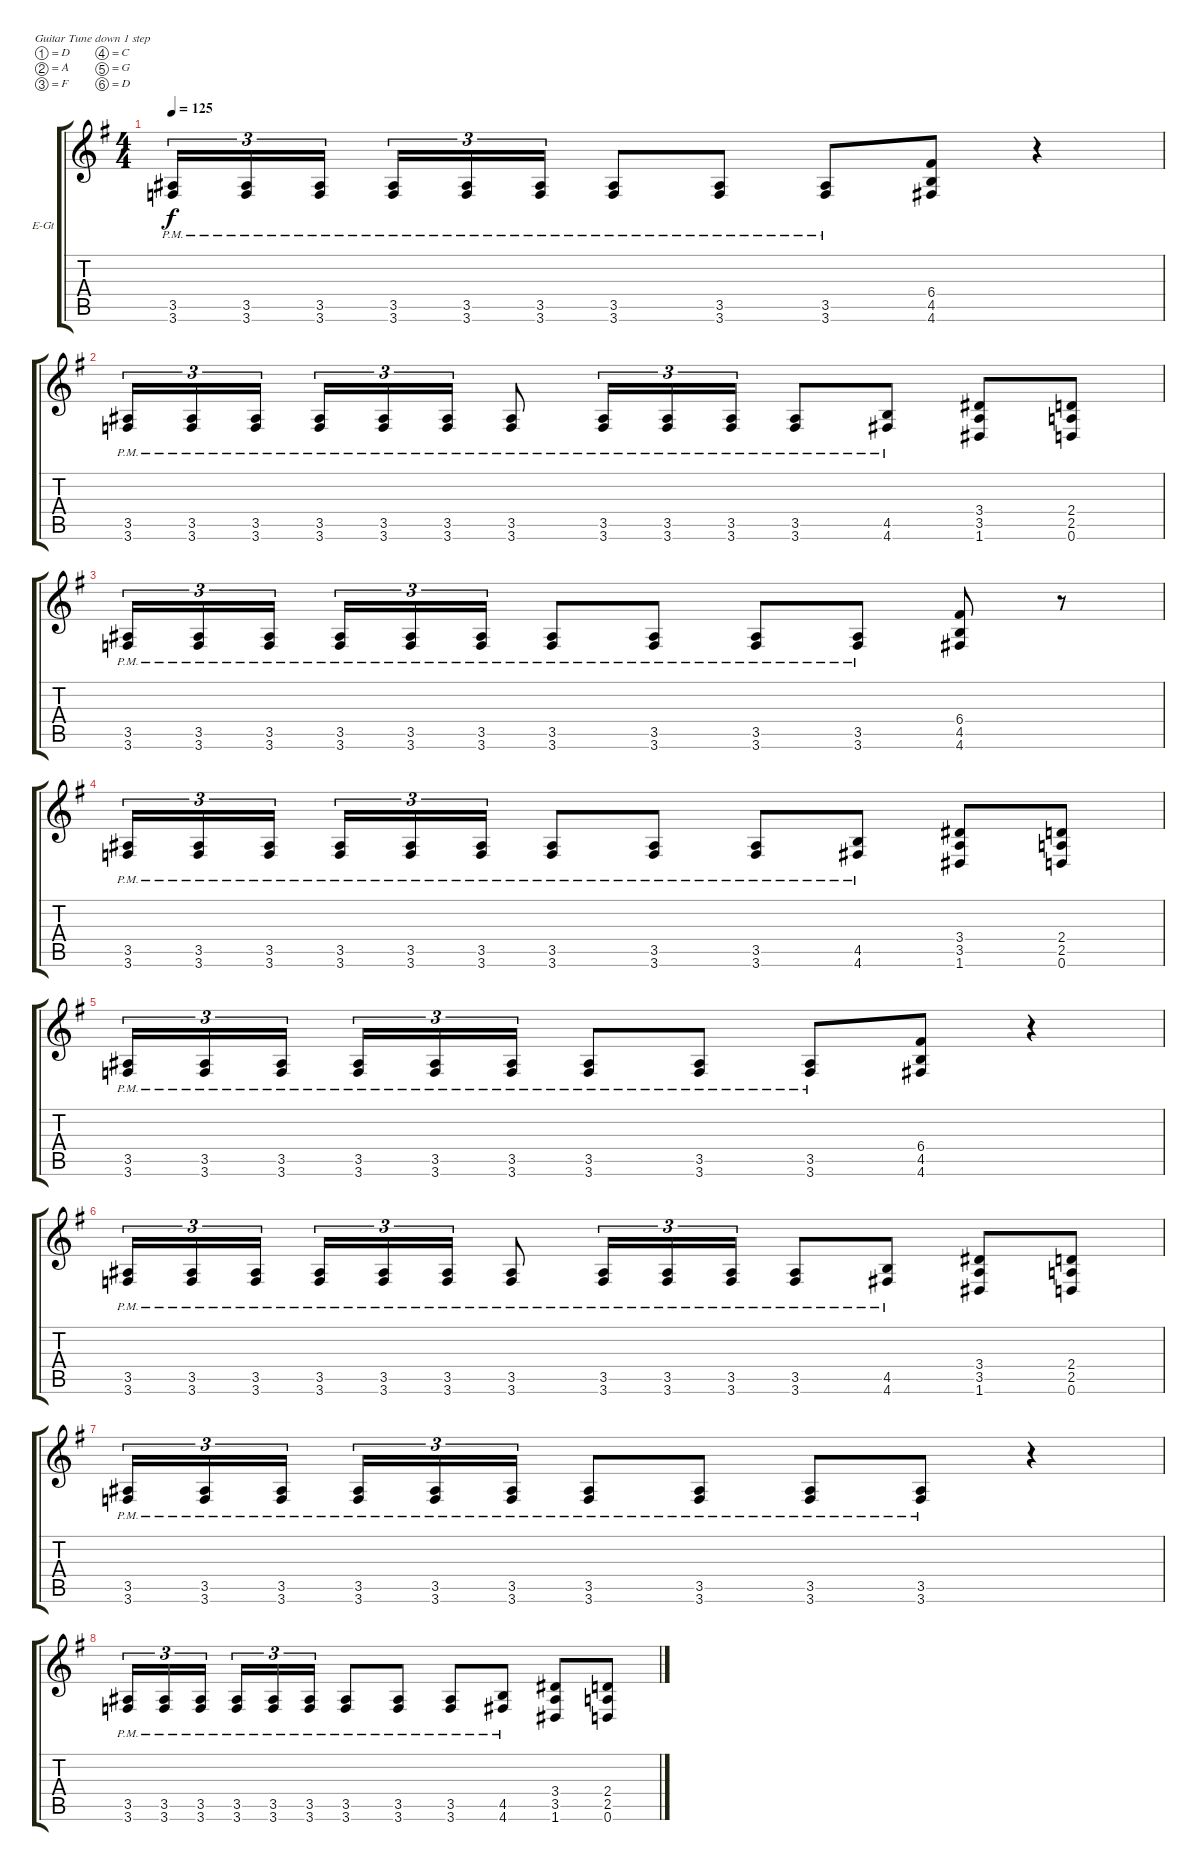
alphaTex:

\bracketExtendMode groupsimilarinstruments
\firstSystemTrackNameOrientation horizontal
\otherSystemsTrackNameOrientation horizontal
\track ("Solo-guitar - Galder (fix)" "E-Gt") {instrument distortionguitar}
\staff {score tabs}
\tuning (D4 A3 F3 C3 G2 D2)
\ts (4 4)
\tempo 125
\clef g2
\ks g
(3.5{pm} 3.6{pm}).16{tu (3 2) dy f} (3.5{pm} 3.6{pm}).16{tu (3 2)} (3.5{pm} 3.6{pm}).16{tu (3 2)} (3.5{pm} 3.6{pm}).16{tu (3 2)} (3.5{pm} 3.6{pm}).16{tu (3 2)} (3.5{pm} 3.6{pm}).16{tu (3 2)} (3.5{pm} 3.6{pm}).8 (3.5{pm} 3.6{pm}).8 (3.5{pm} 3.6{pm}).8 (6.4 4.5 4.6).8 r.4 |
(3.5{pm} 3.6{pm}).16{tu (3 2)} (3.5{pm} 3.6{pm}).16{tu (3 2)} (3.5{pm} 3.6{pm}).16{tu (3 2)} (3.5{pm} 3.6{pm}).16{tu (3 2)} (3.5{pm} 3.6{pm}).16{tu (3 2)} (3.5{pm} 3.6{pm}).16{tu (3 2)} (3.5{pm} 3.6{pm}).8 (3.5{pm} 3.6{pm}).16{tu (3 2)} (3.5{pm} 3.6{pm}).16{tu (3 2)} (3.5{pm} 3.6{pm}).16{tu (3 2)} (3.5{pm} 3.6{pm}).8 (4.5{pm} 4.6{pm}).8 (3.4 3.5 1.6).8 (2.4 2.5 0.6).8 |
(3.5{pm} 3.6{pm}).16{tu (3 2)} (3.5{pm} 3.6{pm}).16{tu (3 2)} (3.5{pm} 3.6{pm}).16{tu (3 2)} (3.5{pm} 3.6{pm}).16{tu (3 2)} (3.5{pm} 3.6{pm}).16{tu (3 2)} (3.5{pm} 3.6{pm}).16{tu (3 2)} (3.5{pm} 3.6{pm}).8 (3.5{pm} 3.6{pm}).8 (3.5{pm} 3.6{pm}).8 (3.5{pm} 3.6{pm}).8 (6.4 4.5 4.6).8 r.8 |
(3.5{pm} 3.6{pm}).16{tu (3 2)} (3.5{pm} 3.6{pm}).16{tu (3 2)} (3.5{pm} 3.6{pm}).16{tu (3 2)} (3.5{pm} 3.6{pm}).16{tu (3 2)} (3.5{pm} 3.6{pm}).16{tu (3 2)} (3.5{pm} 3.6{pm}).16{tu (3 2)} (3.5{pm} 3.6{pm}).8 (3.5{pm} 3.6{pm}).8 (3.5{pm} 3.6{pm}).8 (4.5{pm} 4.6{pm}).8 (3.4 3.5 1.6).8 (2.4 2.5 0.6).8 |
(3.5{pm} 3.6{pm}).16{tu (3 2)} (3.5{pm} 3.6{pm}).16{tu (3 2)} (3.5{pm} 3.6{pm}).16{tu (3 2)} (3.5{pm} 3.6{pm}).16{tu (3 2)} (3.5{pm} 3.6{pm}).16{tu (3 2)} (3.5{pm} 3.6{pm}).16{tu (3 2)} (3.5{pm} 3.6{pm}).8 (3.5{pm} 3.6{pm}).8 (3.5{pm} 3.6{pm}).8 (6.4 4.5 4.6).8 r.4 |
(3.5{pm} 3.6{pm}).16{tu (3 2)} (3.5{pm} 3.6{pm}).16{tu (3 2)} (3.5{pm} 3.6{pm}).16{tu (3 2)} (3.5{pm} 3.6{pm}).16{tu (3 2)} (3.5{pm} 3.6{pm}).16{tu (3 2)} (3.5{pm} 3.6{pm}).16{tu (3 2)} (3.5{pm} 3.6{pm}).8 (3.5{pm} 3.6{pm}).16{tu (3 2)} (3.5{pm} 3.6{pm}).16{tu (3 2)} (3.5{pm} 3.6{pm}).16{tu (3 2)} (3.5{pm} 3.6{pm}).8 (4.5{pm} 4.6{pm}).8 (3.4 3.5 1.6).8 (2.4 2.5 0.6).8 |
(3.5{pm} 3.6{pm}).16{tu (3 2)} (3.5{pm} 3.6{pm}).16{tu (3 2)} (3.5{pm} 3.6{pm}).16{tu (3 2)} (3.5{pm} 3.6{pm}).16{tu (3 2)} (3.5{pm} 3.6{pm}).16{tu (3 2)} (3.5{pm} 3.6{pm}).16{tu (3 2)} (3.5{pm} 3.6{pm}).8 (3.5{pm} 3.6{pm}).8 (3.5{pm} 3.6{pm}).8 (3.5{pm} 3.6{pm}).8 r.4 |
(3.5{pm} 3.6{pm}).16{tu (3 2)} (3.5{pm} 3.6{pm}).16{tu (3 2)} (3.5{pm} 3.6{pm}).16{tu (3 2)} (3.5{pm} 3.6{pm}).16{tu (3 2)} (3.5{pm} 3.6{pm}).16{tu (3 2)} (3.5{pm} 3.6{pm}).16{tu (3 2)} (3.5{pm} 3.6{pm}).8 (3.5{pm} 3.6{pm}).8 (3.5{pm} 3.6{pm}).8 (4.5{pm} 4.6{pm}).8 (3.4 3.5 1.6).8 (2.4 2.5 0.6).8
